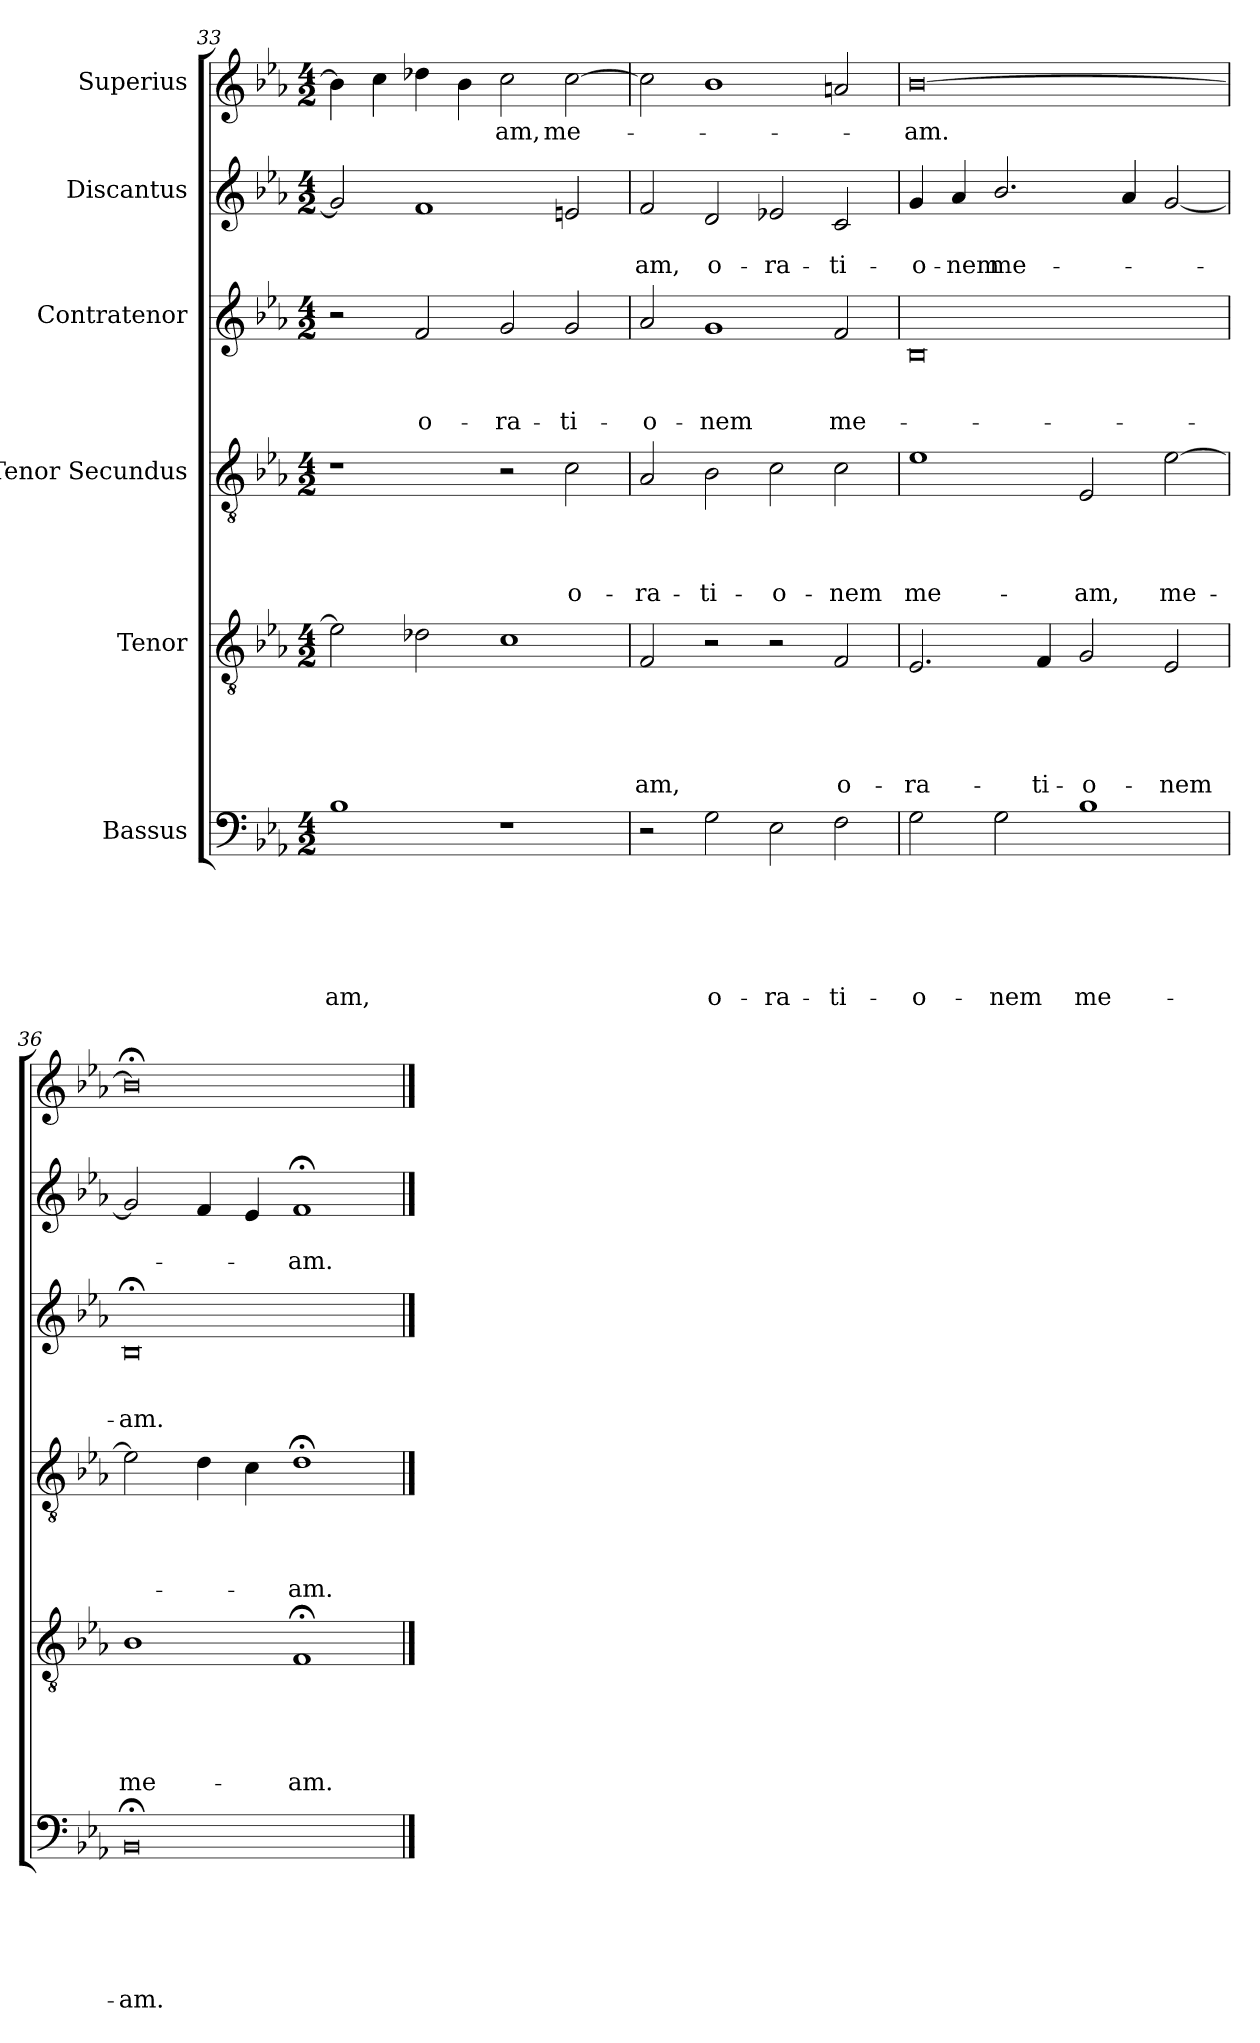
**kern	**text	**text	**text	**text	**text	**text	**kern	**text	**text	**text	**text	**text	**kern	**text	**text	**text	**text	**kern	**text	**text	**text	**kern	**text	**text	**kern	**text
*part6	*part6	*part6	*part6	*part6	*part6	*part6	*part5	*part5	*part5	*part5	*part5	*part5	*part4	*part4	*part4	*part4	*part4	*part3	*part3	*part3	*part3	*part2	*part2	*part2	*part1	*part1
*staff6	*staff6	*staff6	*staff6	*staff6	*staff6	*staff6	*staff5	*staff5	*staff5	*staff5	*staff5	*staff5	*staff4	*staff4	*staff4	*staff4	*staff4	*staff3	*staff3	*staff3	*staff3	*staff2	*staff2	*staff2	*staff1	*staff1
*I"Bassus	*	*	*	*	*	*	*I"Tenor	*	*	*	*	*	*I"Tenor Secundus	*	*	*	*	*I"Contratenor	*	*	*	*I"Discantus	*	*	*I"Superius	*
!!LO:PB:g=z
*clefF4	*	*	*	*	*	*	*clefGv2	*	*	*	*	*	*clefGv2	*	*	*	*	*clefG2	*	*	*	*clefG2	*	*	*clefG2	*
*k[b-e-a-]	*	*	*	*	*	*	*k[b-e-a-]	*	*	*	*	*	*k[b-e-a-]	*	*	*	*	*k[b-e-a-]	*	*	*	*k[b-e-a-]	*	*	*k[b-e-a-]	*
*E-:	*	*	*	*	*	*	*E-:	*	*	*	*	*	*E-:	*	*	*	*	*E-:	*	*	*	*E-:	*	*	*E-:	*
*M4/2	*	*	*	*	*	*	*M4/2	*	*	*	*	*	*M4/2	*	*	*	*	*M4/2	*	*	*	*M4/2	*	*	*M4/2	*
=33	=33	=33	=33	=33	=33	=33	=33	=33	=33	=33	=33	=33	=33	=33	=33	=33	=33	=33	=33	=33	=33	=33	=33	=33	=33	=33
!	!	!	!	!	!	!LO:LY:b	!	!	!	!	!	!	!	!	!	!	!	!	!	!	!	!	!	!	!	!
1B-	.	.	.	.	.	-am,	2e-\]	.	.	.	.	.	1r	.	.	.	.	2r	.	.	.	2g/]	.	.	4b-\]	.
.	.	.	.	.	.	.	.	.	.	.	.	.	.	.	.	.	.	.	.	.	.	.	.	.	4cc\	.
!	!	!	!	!	!	!	!	!	!	!	!	!	!	!	!	!	!	!	!	!	!LO:LY:b	!	!	!	!	!
.	.	.	.	.	.	.	2d-X\	.	.	.	.	.	.	.	.	.	.	2f/	.	.	o-	1f	.	.	4dd-X\	.
.	.	.	.	.	.	.	.	.	.	.	.	.	.	.	.	.	.	.	.	.	.	.	.	.	4b-\	.
!	!	!	!	!	!	!	!	!	!	!	!	!	!	!	!	!	!	!	!	!	!LO:LY:b	!	!	!	!	!LO:LY:b
1r	.	.	.	.	.	.	1c	.	.	.	.	.	2r	.	.	.	.	2g/	.	.	-ra-	.	.	.	2cc\	-am,
!	!	!	!	!	!	!	!	!	!	!	!	!	!	!	!	!	!LO:LY:b	!	!	!	!LO:LY:b	!	!	!	!	!LO:LY:b
.	.	.	.	.	.	.	.	.	.	.	.	.	2c\	.	.	.	o-	2g/	.	.	-ti-	2en/	.	.	[>2cc\	me-
=34	=34	=34	=34	=34	=34	=34	=34	=34	=34	=34	=34	=34	=34	=34	=34	=34	=34	=34	=34	=34	=34	=34	=34	=34	=34	=34
!	!	!	!	!	!	!	!	!	!	!	!	!LO:LY:b	!	!	!	!	!LO:LY:b	!	!	!	!LO:LY:b	!	!	!LO:LY:b	!	!
2r	.	.	.	.	.	.	2F/	.	.	.	.	-am,	2A-/	.	.	.	-ra-	2a-/	.	.	-o-	2f/	.	-am,	2cc\]	.
!	!	!	!	!	!	!LO:LY:b	!	!	!	!	!	!	!	!	!	!	!LO:LY:b	!	!	!	!LO:LY:b	!	!	!LO:LY:b	!	!
2G\	.	.	.	.	.	o-	2r	.	.	.	.	.	2B-\	.	.	.	-ti-	1g	.	.	-nem	2d/	.	o-	1b-	.
!	!	!	!	!	!	!LO:LY:b	!	!	!	!	!	!	!	!	!	!	!LO:LY:b	!	!	!	!	!	!	!LO:LY:b	!	!
2E-\	.	.	.	.	.	-ra-	2r	.	.	.	.	.	2c\	.	.	.	-o-	.	.	.	.	2e-X/	.	-ra-	.	.
!	!	!	!	!	!	!LO:LY:b	!	!	!	!	!	!LO:LY:b	!	!	!	!	!LO:LY:b	!	!	!	!LO:LY:b	!	!	!LO:LY:b	!	!
2F\	.	.	.	.	.	-ti-	2F/	.	.	.	.	o-	2c\	.	.	.	-nem	2f/	.	.	me-	2c/	.	-ti-	2an/	.
=35	=35	=35	=35	=35	=35	=35	=35	=35	=35	=35	=35	=35	=35	=35	=35	=35	=35	=35	=35	=35	=35	=35	=35	=35	=35	=35
!	!	!	!	!	!	!LO:LY:b	!	!	!	!	!	!LO:LY:b	!	!	!	!	!LO:LY:b	!	!	!	!	!	!	!LO:LY:b:rj	!	!LO:LY:b
2G\	.	.	.	.	.	-o-	2.E-/	.	.	.	.	-ra-	1e-	.	.	.	me-	0B-	.	.	.	4g/	.	-o-	[>0b-	-am.
!	!	!	!	!	!	!	!	!	!	!	!	!	!	!	!	!	!	!	!	!	!	!	!	!LO:LY:b	!	!
.	.	.	.	.	.	.	.	.	.	.	.	.	.	.	.	.	.	.	.	.	.	4a-/	.	-nem	.	.
!	!	!	!	!	!	!LO:LY:b	!	!	!	!	!	!	!	!	!	!	!	!	!	!	!	!	!	!LO:LY:b	!	!
2G\	.	.	.	.	.	-nem	.	.	.	.	.	.	.	.	.	.	.	.	.	.	.	2.b-/	.	me-	.	.
!	!	!	!	!	!	!	!	!	!	!	!	!LO:LY:b	!	!	!	!	!	!	!	!	!	!	!	!	!	!
.	.	.	.	.	.	.	4F/	.	.	.	.	-ti-	.	.	.	.	.	.	.	.	.	.	.	.	.	.
!	!	!	!	!	!	!LO:LY:b	!	!	!	!	!	!LO:LY:b	!	!	!	!	!LO:LY:b	!	!	!	!	!	!	!	!	!
1B-	.	.	.	.	.	me-	2G/	.	.	.	.	-o-	2E-/	.	.	.	-am,	.	.	.	.	.	.	.	.	.
.	.	.	.	.	.	.	.	.	.	.	.	.	.	.	.	.	.	.	.	.	.	4a-/	.	.	.	.
!	!	!	!	!	!	!	!	!	!	!	!	!LO:LY:b	!	!	!	!	!LO:LY:b	!	!	!	!	!	!	!	!	!
.	.	.	.	.	.	.	2E-/	.	.	.	.	-nem	[>2e-\	.	.	.	me-	.	.	.	.	[<2g/	.	.	.	.
=36	=36	=36	=36	=36	=36	=36	=36	=36	=36	=36	=36	=36	=36	=36	=36	=36	=36	=36	=36	=36	=36	=36	=36	=36	=36	=36
!	!	!	!	!	!	!LO:LY:b	!	!	!	!	!	!LO:LY:b	!	!	!	!	!	!	!	!	!LO:LY:b	!	!	!	!	!
0BB-;	.	.	.	.	.	-am.	1B-	.	.	.	.	me-	2e-\]	.	.	.	.	0B-;	.	.	-am.	2g/]	.	.	0b-;<]	.
.	.	.	.	.	.	.	.	.	.	.	.	.	4d\	.	.	.	.	.	.	.	.	4f/	.	.	.	.
.	.	.	.	.	.	.	.	.	.	.	.	.	4c\	.	.	.	.	.	.	.	.	4e-/	.	.	.	.
!	!	!	!	!	!	!	!	!	!	!	!	!LO:LY:b	!	!	!	!	!LO:LY:b	!	!	!	!	!	!	!LO:LY:b	!	!
.	.	.	.	.	.	.	1F;	.	.	.	.	-am.	1d;<	.	.	.	-am.	.	.	.	.	1f;	.	-am.	.	.
==	==	==	==	==	==	==	==	==	==	==	==	==	==	==	==	==	==	==	==	==	==	==	==	==	==	==
*-	*-	*-	*-	*-	*-	*-	*-	*-	*-	*-	*-	*-	*-	*-	*-	*-	*-	*-	*-	*-	*-	*-	*-	*-	*-	*-
